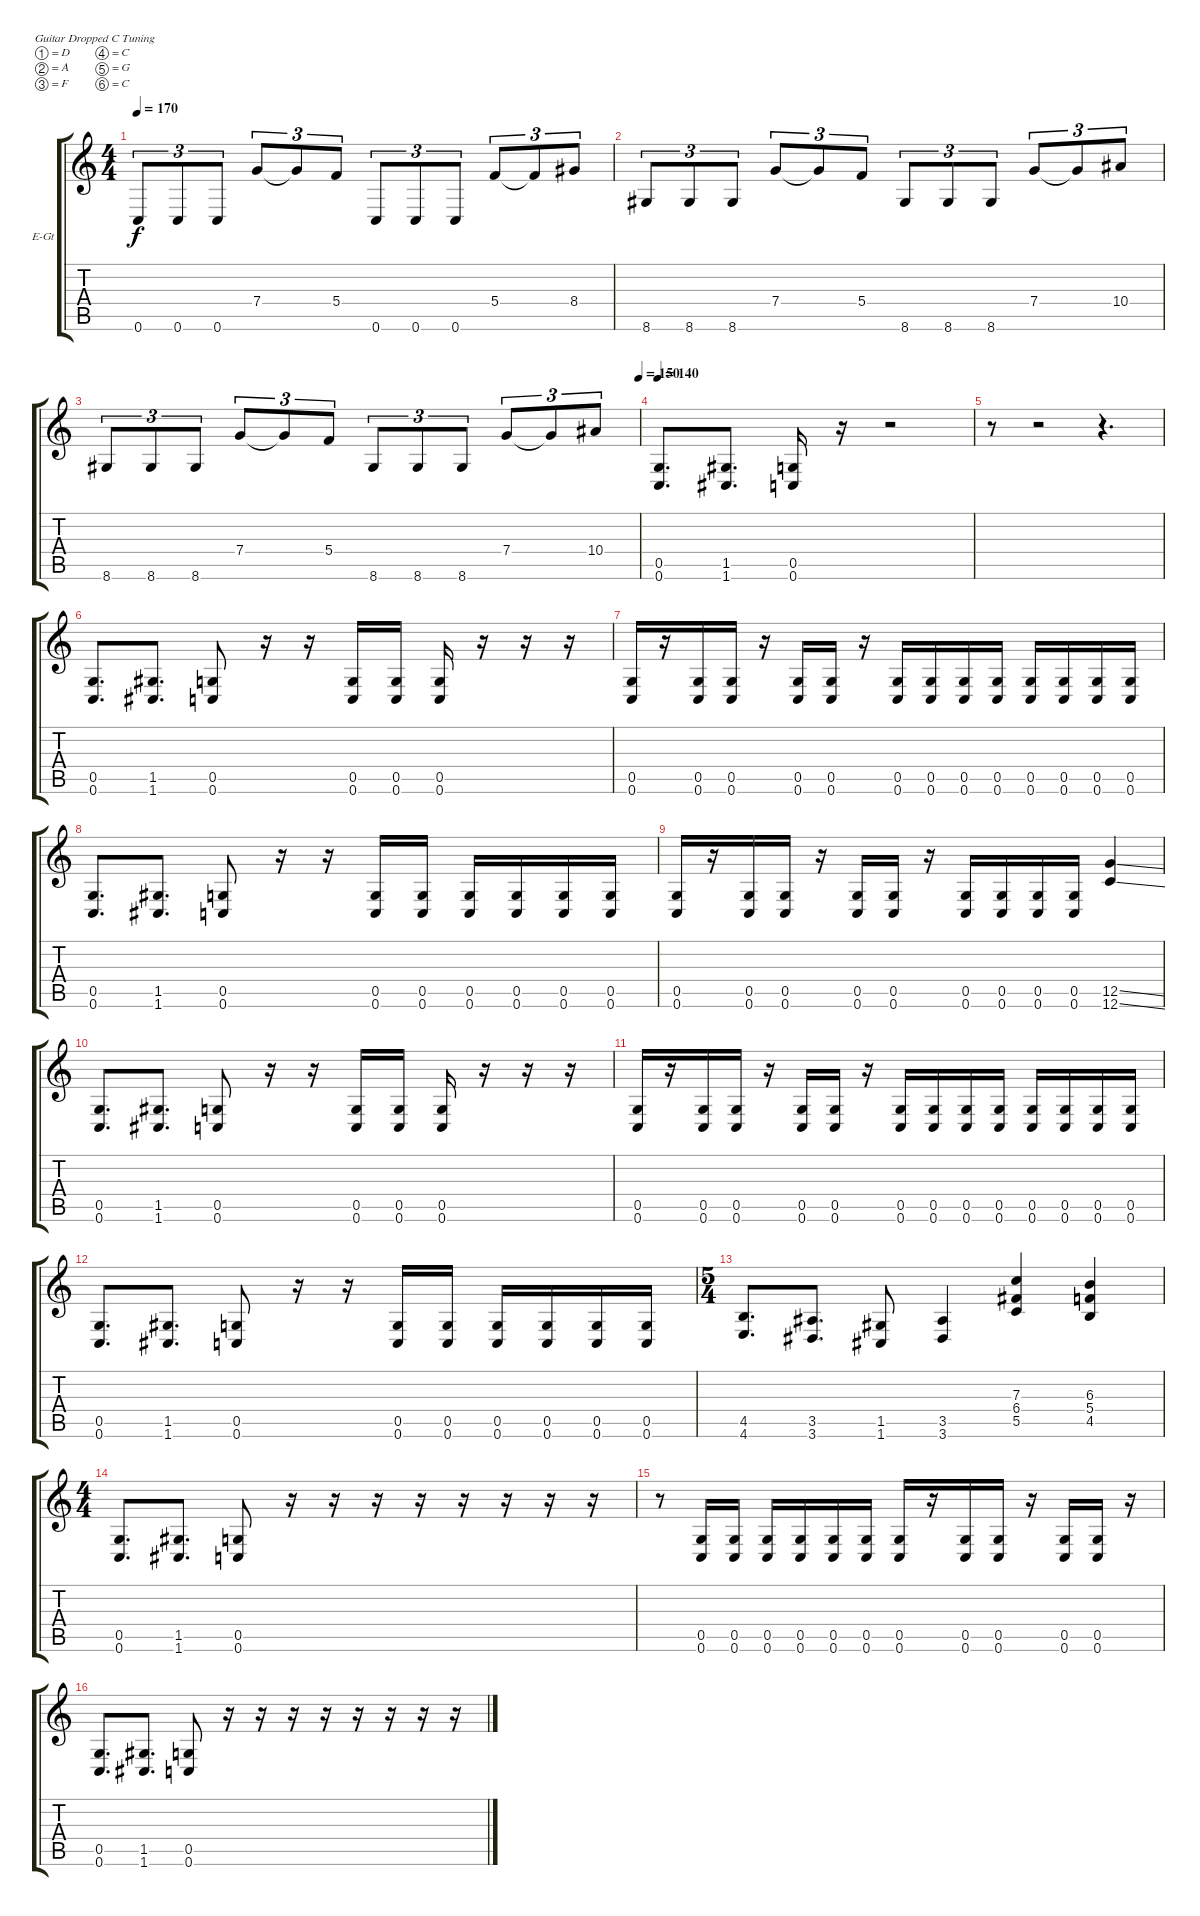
\bracketExtendMode groupsimilarinstruments
\firstSystemTrackNameOrientation horizontal
\otherSystemsTrackNameOrientation horizontal
\track ("Track 2" "E-Gt") {instrument distortionguitar}
\staff {score tabs}
\tuning (D4 A3 F3 C3 G2 C2)
\ts (4 4)
\tempo 170
\clef g2
\ks c
0.6.8{tu (3 2) dy f} 0.6.8{tu (3 2)} 0.6.8{tu (3 2)} 7.4.8{tu (3 2)} 7.4{t}.8{tu (3 2)} 5.4.8{tu (3 2)} 0.6.8{tu (3 2)} 0.6.8{tu (3 2)} 0.6.8{tu (3 2)} 5.4.8{tu (3 2)} 5.4{t}.8{tu (3 2)} 8.4.8{tu (3 2)} |
8.6.8{tu (3 2)} 8.6.8{tu (3 2)} 8.6.8{tu (3 2)} 7.4.8{tu (3 2)} 7.4{t}.8{tu (3 2)} 5.4.8{tu (3 2)} 8.6.8{tu (3 2)} 8.6.8{tu (3 2)} 8.6.8{tu (3 2)} 7.4.8{tu (3 2)} 7.4{t}.8{tu (3 2)} 10.4.8{tu (3 2)} |
\tempo (150 1)
8.6.8{tu (3 2)} 8.6.8{tu (3 2)} 8.6.8{tu (3 2)} 7.4.8{tu (3 2)} 7.4{t}.8{tu (3 2)} 5.4.8{tu (3 2)} 8.6.8{tu (3 2)} 8.6.8{tu (3 2)} 8.6.8{tu (3 2)} 7.4.8{tu (3 2)} 7.4{t}.8{tu (3 2)} 10.4.8{tu (3 2)} |
\tempo 140
(0.5 0.6).8{d} (1.5 1.6).8{d} (0.5 0.6).16 r.16 r.2 |
r.8 r.2 r.4{d} |
(0.5 0.6).8{d} (1.5 1.6).8{d} (0.5 0.6).8 r.16 r.16 (0.5 0.6).16 (0.5 0.6).16 (0.5 0.6).16 r.16 r.16 r.16 |
(0.5 0.6).16 r.16 (0.5 0.6).16 (0.5 0.6).16 r.16 (0.5 0.6).16 (0.5 0.6).16 r.16 (0.5 0.6).16 (0.5 0.6).16 (0.5 0.6).16 (0.5 0.6).16 (0.5 0.6).16 (0.5 0.6).16 (0.5 0.6).16 (0.5 0.6).16 |
(0.5 0.6).8{d} (1.5 1.6).8{d} (0.5 0.6).8 r.16 r.16 (0.5 0.6).16 (0.5 0.6).16 (0.5 0.6).16 (0.5 0.6).16 (0.5 0.6).16 (0.5 0.6).16 |
(0.5 0.6).16 r.16 (0.5 0.6).16 (0.5 0.6).16 r.16 (0.5 0.6).16 (0.5 0.6).16 r.16 (0.5 0.6).16 (0.5 0.6).16 (0.5 0.6).16 (0.5 0.6).16 (12.5{ss} 12.6{ss}).4 |
(0.5 0.6).8{d} (1.5 1.6).8{d} (0.5 0.6).8 r.16 r.16 (0.5 0.6).16 (0.5 0.6).16 (0.5 0.6).16 r.16 r.16 r.16 |
(0.5 0.6).16 r.16 (0.5 0.6).16 (0.5 0.6).16 r.16 (0.5 0.6).16 (0.5 0.6).16 r.16 (0.5 0.6).16 (0.5 0.6).16 (0.5 0.6).16 (0.5 0.6).16 (0.5 0.6).16 (0.5 0.6).16 (0.5 0.6).16 (0.5 0.6).16 |
(0.5 0.6).8{d} (1.5 1.6).8{d} (0.5 0.6).8 r.16 r.16 (0.5 0.6).16 (0.5 0.6).16 (0.5 0.6).16 (0.5 0.6).16 (0.5 0.6).16 (0.5 0.6).16 |
\ts (5 4)
(4.5 4.6).8{d} (3.5 3.6).8{d} (1.5 1.6).8 (3.5 3.6).4 (7.3 6.4 5.5).4 (6.3 5.4 4.5).4 |
\ts (4 4)
(0.5 0.6).8{d} (1.5 1.6).8{d} (0.5 0.6).8 r.16 r.16 r.16 r.16 r.16 r.16 r.16 r.16 |
r.8 (0.5 0.6).16 (0.5 0.6).16 (0.5 0.6).16 (0.5 0.6).16 (0.5 0.6).16 (0.5 0.6).16 (0.5 0.6).16 r.16 (0.5 0.6).16 (0.5 0.6).16 r.16 (0.5 0.6).16 (0.5 0.6).16 r.16 |
(0.5 0.6).8{d} (1.5 1.6).8{d} (0.5 0.6).8 r.16 r.16 r.16 r.16 r.16 r.16 r.16 r.16
